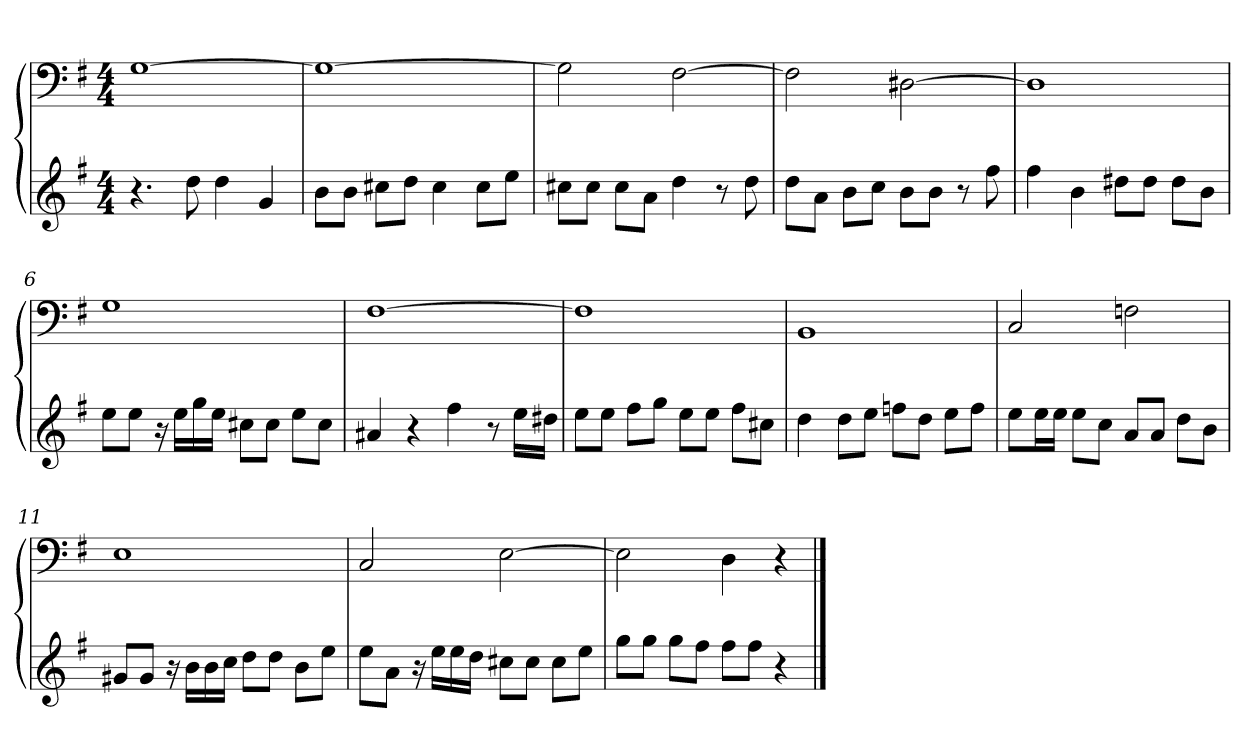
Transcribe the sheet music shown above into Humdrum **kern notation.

**kern	**kern
*part1	*part1
*staff2	*staff1
*	*clefF4
*k[f#]	*k[f#]
*e:	*e:
*M4/4	*M4/4
=1	=1
4.r	[1G
8dd	.
4dd	.
4g	.
=2	=2
8bL	1G_
8bJ	.
8cc#XL	.
8ddJ	.
4cc#	.
8cc#L	.
8eeJ	.
=3	=3
8cc#XL	2G]
8cc#J	.
8cc#L	.
8aJ	.
4dd	[2F#
8r	.
8dd	.
=4	=4
8ddL	2F#]
8aJ	.
8bL	.
8ccJ	.
8bL	[2D#X
8bJ	.
8r	.
8ff#	.
=5	=5
4ff#	1D#]
4b	.
8dd#XL	.
8dd#J	.
8dd#L	.
8bJ	.
=6	=6
8eeL	1G
8eeJ	.
16r	.
16eeLL	.
16gg	.
16eeJJ	.
8cc#XL	.
8cc#J	.
8eeL	.
8cc#J	.
=7	=7
4a#X	[1F#
4r	.
4ff#	.
8r	.
16eeLL	.
16dd#XJJ	.
=8	=8
8eeL	1F#]
8eeJ	.
8ff#L	.
8ggJ	.
8eeL	.
8eeJ	.
8ff#L	.
8cc#XJ	.
=9	=9
4dd	1BB
8ddL	.
8eeJ	.
8ffnL	.
8ddJ	.
8eeL	.
8ffJ	.
=10	=10
8eeL	2C
16eeL	.
16eeJJ	.
8eeL	.
8ccJ	.
8aL	2Fn
8aJ	.
8ddL	.
8bJ	.
=11	=11
8g#XL	1E
8g#J	.
16r	.
16bLL	.
16b	.
16ccJJ	.
8ddL	.
8ddJ	.
8bL	.
8eeJ	.
=12	=12
8eeL	2C
8aJ	.
16r	.
16eeLL	.
16ee	.
16ddJJ	.
8cc#XL	[2E
8cc#J	.
8cc#L	.
8eeJ	.
=13	=13
8ggL	2E]
8ggJ	.
8ggL	.
8ff#J	.
8ff#L	4D
8ff#J	.
4r	4r
==	==
*-	*-
